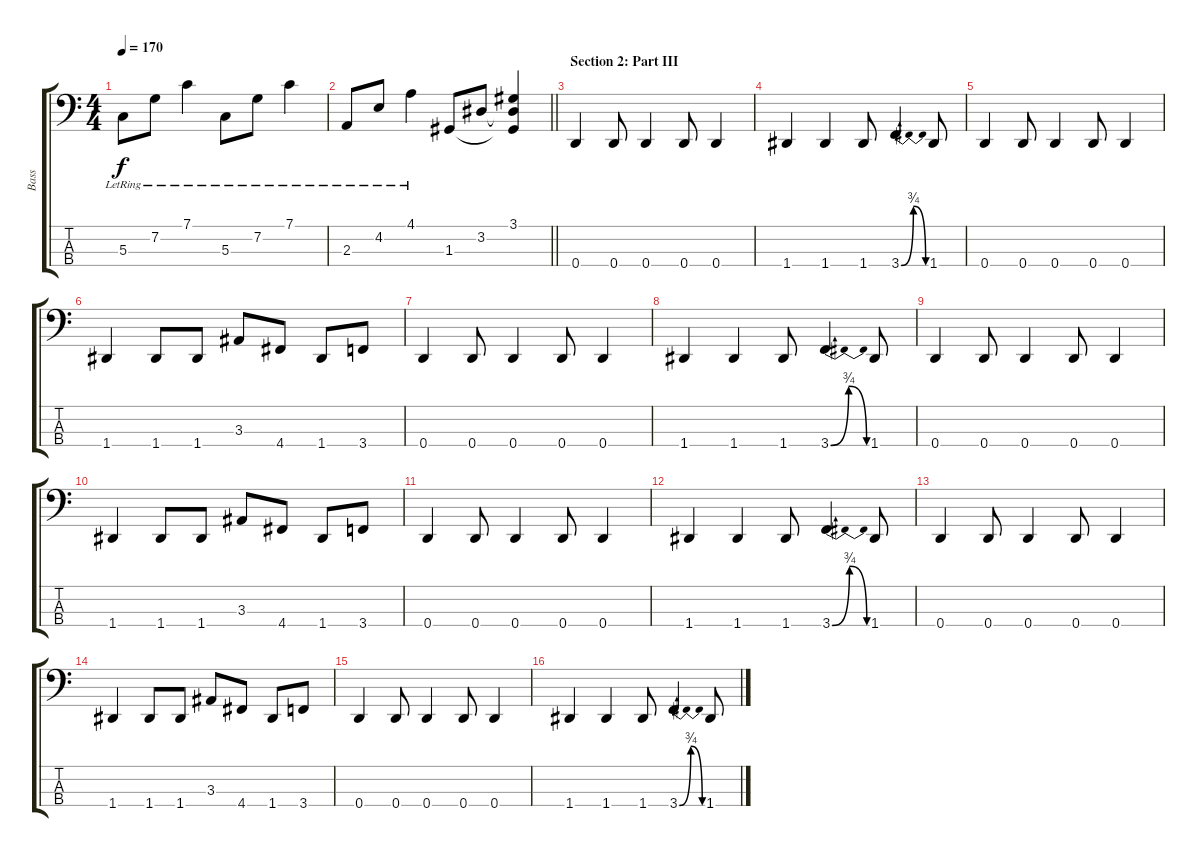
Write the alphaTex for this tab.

\track ("Bass" "Bass") {instrument electricbasspick}
\staff {score tabs}
\tuning (F2 C2 G1 D1) {hide}
\ts (4 4)
\tempo 170
\clef f4
\ks c
5.3{lr}.8{dy f} 7.2{lr}.8 7.1{lr}.4 5.3{lr}.8 7.2{lr}.8 7.1{lr}.4 |
\barLineRight lightlight
2.3{lr}.8 4.2{lr}.8 4.1{lr}.4 1.3.8 3.2.8 (3.1 3.2{t} 1.3{t}).4 |
\section ("" "Section 2: Part III")
0.4.4 0.4.8 0.4.4 0.4.8 0.4.4 |
1.4.4 1.4.4 1.4.8 3.4{be (bendrelease 0 0 30 3 30 3 60 0)}.4 1.4.8 |
0.4.4 0.4.8 0.4.4 0.4.8 0.4.4 |
1.4.4 1.4.8 1.4.8 3.3.8 4.4.8 1.4.8 3.4.8 |
0.4.4 0.4.8 0.4.4 0.4.8 0.4.4 |
1.4.4 1.4.4 1.4.8 3.4{be (bendrelease 0 0 30 3 30 3 60 0)}.4 1.4.8 |
0.4.4 0.4.8 0.4.4 0.4.8 0.4.4 |
1.4.4 1.4.8 1.4.8 3.3.8 4.4.8 1.4.8 3.4.8 |
0.4.4 0.4.8 0.4.4 0.4.8 0.4.4 |
1.4.4 1.4.4 1.4.8 3.4{be (bendrelease 0 0 30 3 30 3 60 0)}.4 1.4.8 |
0.4.4 0.4.8 0.4.4 0.4.8 0.4.4 |
1.4.4 1.4.8 1.4.8 3.3.8 4.4.8 1.4.8 3.4.8 |
0.4.4 0.4.8 0.4.4 0.4.8 0.4.4 |
1.4.4 1.4.4 1.4.8 3.4{be (bendrelease 0 0 30 3 30 3 60 0)}.4 1.4.8
